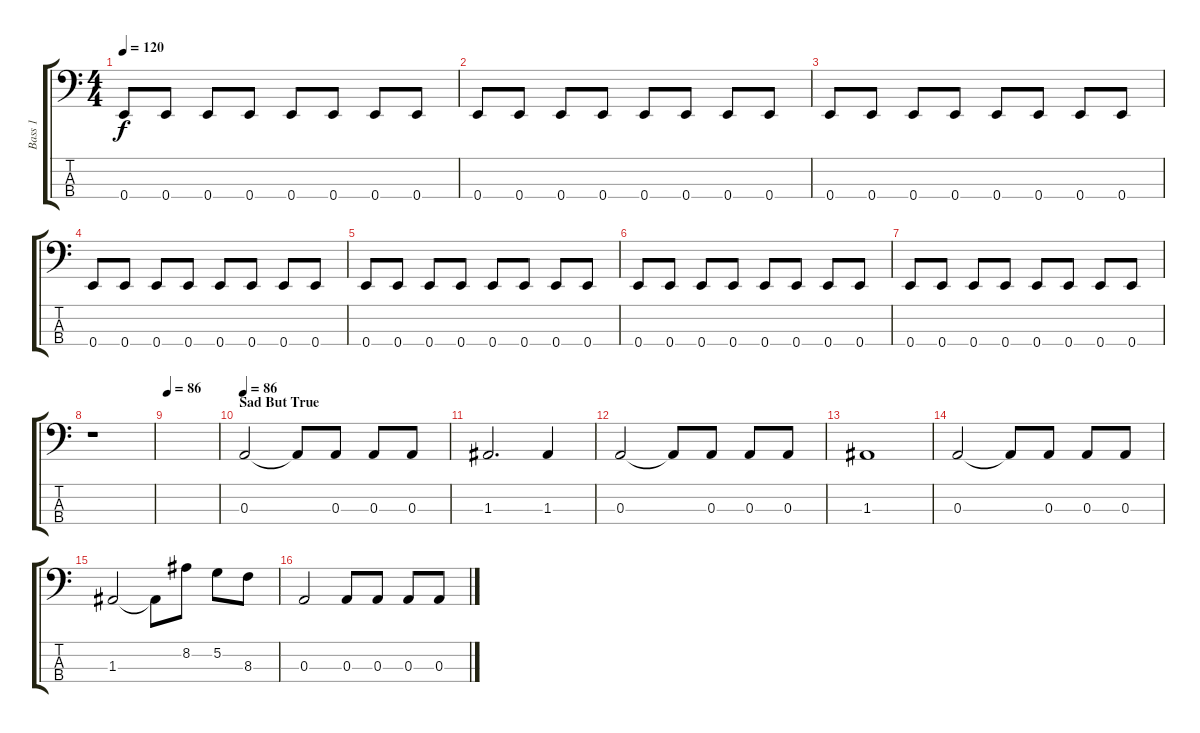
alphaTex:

\track ("Bass 1" "Bass 1") {instrument electricbasspick}
\staff {score tabs}
\tuning (G2 D2 A1 E1) {hide}
\ts (4 4)
\tempo 120
\clef f4
\ks c
0.4.8{dy f} 0.4.8 0.4.8 0.4.8 0.4.8 0.4.8 0.4.8 0.4.8 |
0.4.8 0.4.8 0.4.8 0.4.8 0.4.8 0.4.8 0.4.8 0.4.8 |
0.4.8 0.4.8 0.4.8 0.4.8 0.4.8 0.4.8 0.4.8 0.4.8 |
0.4.8 0.4.8 0.4.8 0.4.8 0.4.8 0.4.8 0.4.8 0.4.8 |
0.4.8 0.4.8 0.4.8 0.4.8 0.4.8 0.4.8 0.4.8 0.4.8 |
0.4.8 0.4.8 0.4.8 0.4.8 0.4.8 0.4.8 0.4.8 0.4.8 |
0.4.8 0.4.8 0.4.8 0.4.8 0.4.8 0.4.8 0.4.8 0.4.8 |
r.1 |
\tempo 86
|
\section ("" "Sad But True")
\tempo 86
0.3.2 0.3{t}.8 0.3.8 0.3.8 0.3.8 |
1.3.2{d} 1.3.4 |
0.3.2 0.3{t}.8 0.3.8 0.3.8 0.3.8 |
1.3.1 |
0.3.2 0.3{t}.8 0.3.8 0.3.8 0.3.8 |
1.3.2 1.3{t}.8 8.2.8 5.2.8 8.3.8 |
0.3.2 0.3.8 0.3.8 0.3.8 0.3.8
